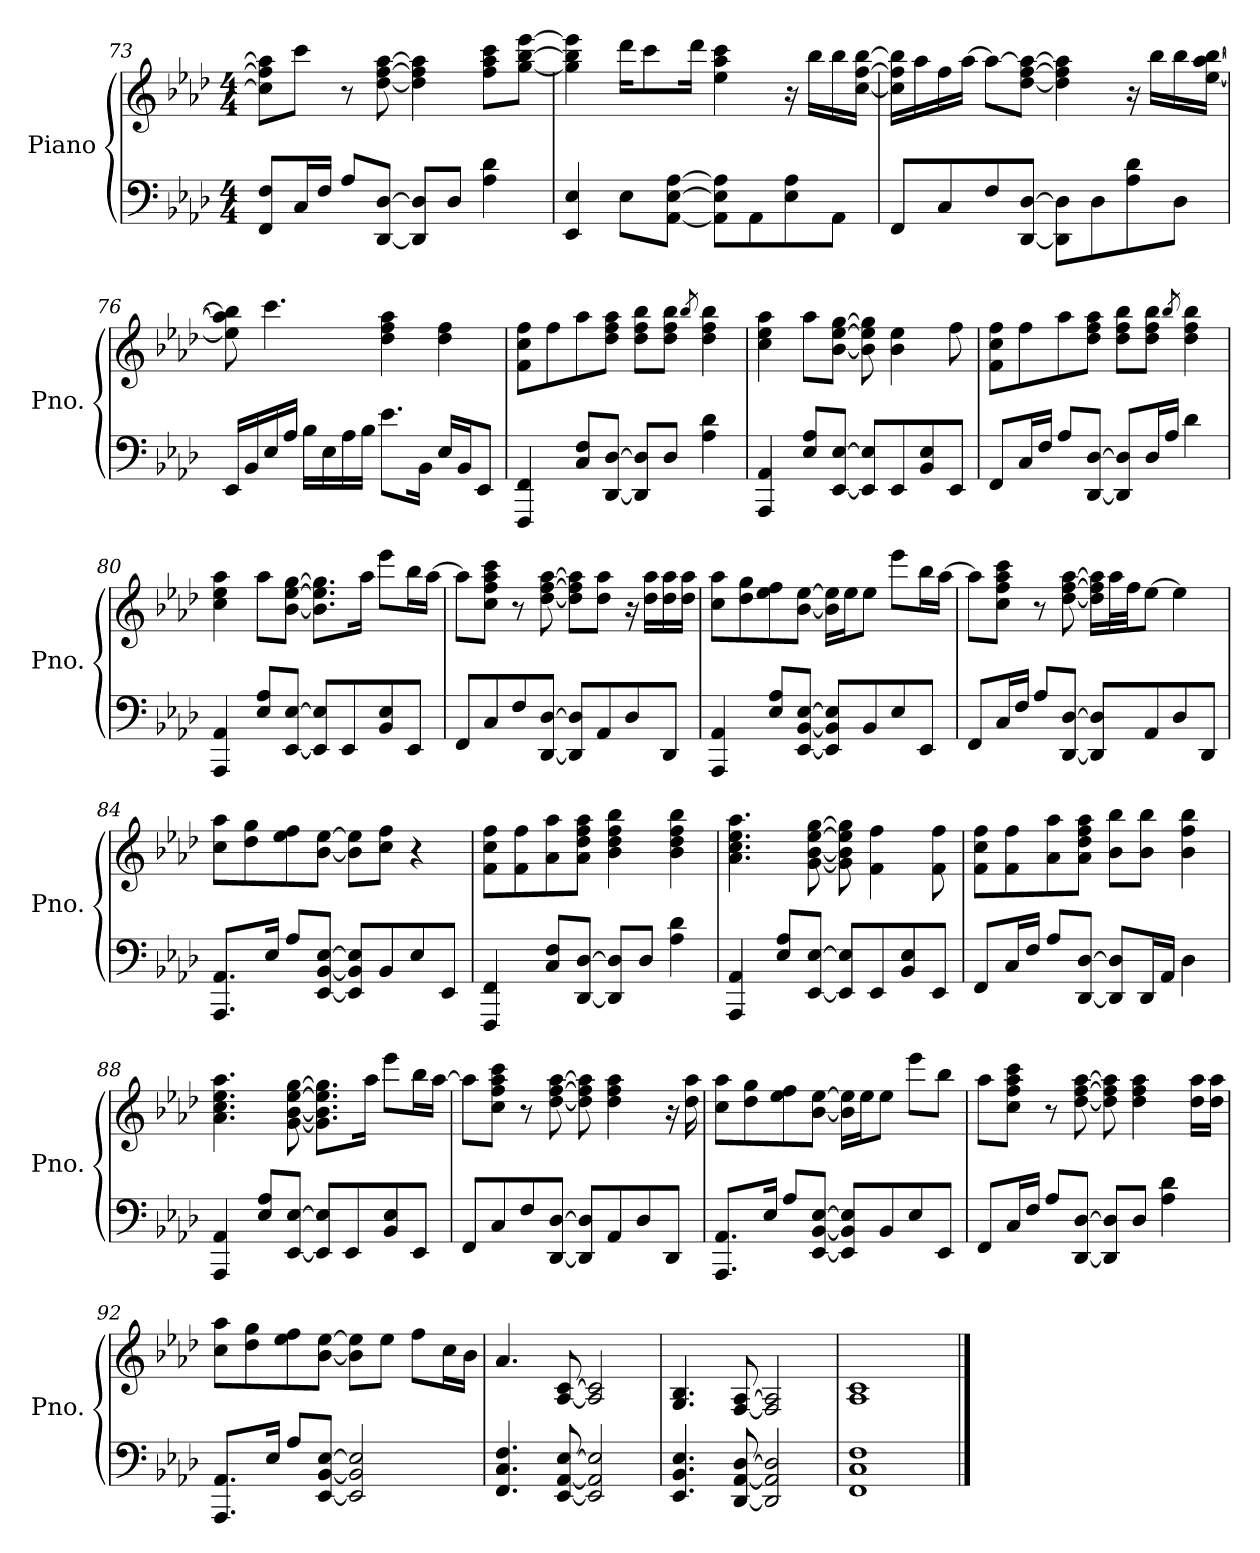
**kern	**kern
*part1	*part1
*staff2	*staff1
*I"Piano	*
*I'Pno.	*
!!LO:PB:g=z
*clefF4	*clefG2
*k[b-e-a-d-]	*k[b-e-a-d-]
*M4/4	*M4/4
=73	=73
8FF/ 8F/L	8cc\] 8ff\] 8aa-\]L
16C/L	8ccc\J
16F/JJ	.
8A-/L	8r
[8DD-/ [8D-/J	[8dd-\ [8ff\ [8aa-\
8DD-/] 8D-/]L	4dd-\] 4ff\] 4aa-\]
8D-/J	.
4A-\ 4d-\	8ff\ 8aa-\ 8ccc\L
.	[8gg\ [8bb-\ [8eee-\J
=74	=74
4EE-/ 4E-/	4gg\] 4bb-\] 4eee-\]
8E-\L	16ddd-\KL
.	8ccc\
[8AA-\ [8E-\ [8A-\J	.
.	16ddd-\Jk
8AA-\] 8E-\] 8A-\]L	4ee-\ 4aa-\ 4ccc\
8AA-\	.
8E-\ 8A-\	16r
.	16bb-\LL
8AA-\J	16bb-\
.	[16cc\ [16ff\ [16bb-\JJ
!!LO:LB:g=z
=75	=75
8FF/L	16cc\] 16ff\] 16bb-\]LL
.	16aa-\
8C/	16ff\
.	[16aa-\JJ
8F/	8aa-\L_
[8DD-/ [8D-/J	[8dd-\ [8ff\ 8aa-\_J
8DD-\] 8D-\]L	4dd-\] 4ff\] 4aa-\]
8D-\	.
8A-\ 8d-\	16r
.	16bb-\LL
8D-\J	16bb-\
.	[16ee-\ [16aa-\ [16bb-\JJ
=76	=76
16EE-/LL	8ee-\] 8aa-\] 8bb-\]
16BB-/	.
16E-/	4.ccc\
16A-/JJ	.
16B-\LL	.
16E-\	.
16A-\	.
16B-\JJ	.
8.e-\L	4dd-\ 4ff\ 4aa-\
16BB-\Jk	.
16E-/LL	4dd-\ 4ff\
16BB-/J	.
8EE-/J	.
!!LO:LB:g=z
=77	=77
4FFF/ 4FF/	8f\ 8cc\ 8ff\L
.	8ff\
8C/ 8F/L	8aa-\
[8DD-/ [8D-/J	8dd-\ 8ff\ 8aa-\J
8DD-/] 8D-/]L	8dd-\ 8ff\ 8bb-\L
8D-/J	8dd-\ 8ff\ 8bb-\J
.	8qbb-/
4A-\ 4d-\	4dd-\ 4ff\ 4bb-\
=78	=78
4AAA-/ 4AA-/	4cc\ 4ee-\ 4aa-\
8E-/ 8A-/L	8aa-\L
[8EE-/ [8E-/J	[8b-\ [8ee-\ [8gg\J
8EE-/] 8E-/]L	8b-\] 8ee-\] 8gg\]
8EE-/	4b-\ 4ee-\
8BB-/ 8E-/	.
8EE-/J	8ff\
!!LO:LB:g=z
=79	=79
8FF/L	8f\ 8cc\ 8ff\L
16C/L	8ff\
16F/JJ	.
8A-/L	8aa-\
[8DD-/ [8D-/J	8dd-\ 8ff\ 8aa-\J
8DD-/] 8D-/]L	8dd-\ 8ff\ 8bb-\L
16D-/L	8dd-\ 8ff\ 8bb-\J
16A-/JJ	.
.	8qbb-/
4d-\	4dd-\ 4ff\ 4bb-\
=80	=80
4AAA-/ 4AA-/	4cc\ 4ee-\ 4aa-\
8E-/ 8A-/L	8aa-\L
[8EE-/ [8E-/J	[8b-\ [8ee-\ [8gg\J
8EE-/] 8E-/]L	8.b-\] 8.ee-\] 8.gg\]L
8EE-/	.
.	16aa-\Jk
8BB-/ 8E-/	8eee-\L
8EE-/J	16bb-\L
.	[16aa-\JJ
!!LO:LB:g=z
=81	=81
8FF/L	8aa-\L]
8C/	8cc\ 8ff\ 8aa-\ 8ccc\J
8F/	8r
[8DD-/ [8D-/J	[8dd-\ [8ff\ [8aa-\
8DD-/] 8D-/]L	8dd-\] 8ff\] 8aa-\]L
8AA-/	8dd-\ 8aa-\J
8D-/	16r
.	16dd-\ 16aa-\LL
8DD-/J	16dd-\ 16aa-\
.	16dd-\ 16aa-\JJ
=82	=82
4AAA-/ 4AA-/	8cc\ 8aa-\L
.	8dd-\ 8gg\
8E-/ 8A-/L	8ee-\ 8ff\
[8EE-/ [8BB-/ [8E-/J	[8b-\ [8ee-\J
8EE-/] 8BB-/] 8E-/]L	16b-\] 16ee-\]LL
.	16ee-\J
8BB-/	8ee-\J
8E-/	8eee-\L
8EE-/J	16bb-\L
.	[16aa-\JJ
!!LO:LB:g=z
=83	=83
8FF/L	8aa-\L]
16C/L	8cc\ 8ff\ 8aa-\ 8ccc\J
16F/JJ	.
8A-/L	8r
[8DD-/ [8D-/J	[8dd-\ [8ff\ [8aa-\
8DD-/] 8D-/]L	16dd-\] 16ff\] 16aa-\]LL
.	32aa-\L
.	32ff\JJ
8AA-/	[8ee-\J
8D-/	4ee-\]
8DD-/J	.
=84	=84
8.AAA-/ 8.AA-/L	8cc\ 8aa-\L
.	8dd-\ 8gg\
16E-/Jk	.
8A-/L	8ee-\ 8ff\
[8EE-/ [8BB-/ [8E-/J	[8b-\ [8ee-\J
8EE-/] 8BB-/] 8E-/]L	8b-\] 8ee-\]L
8BB-/	8cc\ 8ff\J
8E-/	4r
8EE-/J	.
=85	=85
4FFF/ 4FF/	8f\ 8cc\ 8ff\L
.	8f\ 8ff\
8C/ 8F/L	8a-\ 8aa-\
[8DD-/ [8D-/J	8a-\ 8dd-\ 8ff\ 8aa-\J
8DD-/] 8D-/]L	4b-\ 4dd-\ 4ff\ 4bb-\
8D-/J	.
4A-\ 4d-\	4b-\ 4dd-\ 4ff\ 4bb-\
!!LO:PB:g=z
=86	=86
4AAA-/ 4AA-/	4.a-\ 4.cc\ 4.ee-\ 4.aa-\
8E-/ 8A-/L	.
[8EE-/ [8E-/J	[8g\ [8b-\ [8ee-\ [8gg\
8EE-/] 8E-/]L	8g\] 8b-\] 8ee-\] 8gg\]
8EE-/	4f\ 4ff\
8BB-/ 8E-/	.
8EE-/J	8f\ 8ff\
=87	=87
8FF/L	8f\ 8cc\ 8ff\L
16C/L	8f\ 8ff\
16F/JJ	.
8A-/L	8a-\ 8aa-\
[8DD-/ [8D-/J	8a-\ 8dd-\ 8ff\ 8aa-\J
8DD-/] 8D-/]L	8b-\ 8bb-\L
16DD-/L	8b-\ 8bb-\J
16AA-/JJ	.
4D-\	4b-\ 4ff\ 4bb-\
!!LO:LB:g=z
=88	=88
4AAA-/ 4AA-/	4.a-\ 4.cc\ 4.ee-\ 4.aa-\
8E-/ 8A-/L	.
[8EE-/ [8E-/J	[8g\ [8b-\ [8ee-\ [8gg\
8EE-/] 8E-/]L	8.g\] 8.b-\] 8.ee-\] 8.gg\]L
8EE-/	.
.	16aa-\Jk
8BB-/ 8E-/	8eee-\L
8EE-/J	16bb-\L
.	[16aa-\JJ
=89	=89
8FF/L	8aa-\L]
8C/	8cc\ 8ff\ 8aa-\ 8ccc\J
8F/	8r
[8DD-/ [8D-/J	[8dd-\ [8ff\ [8aa-\
8DD-/] 8D-/]L	8dd-\] 8ff\] 8aa-\]
8AA-/	4dd-\ 4ff\ 4aa-\
8D-/	.
8DD-/J	16r
.	16dd-\ 16aa-\
!!LO:LB:g=z
=90	=90
8.AAA-/ 8.AA-/L	8cc\ 8aa-\L
.	8dd-\ 8gg\
16E-/Jk	.
8A-/L	8ee-\ 8ff\
[8EE-/ [8BB-/ [8E-/J	[8b-\ [8ee-\J
8EE-/] 8BB-/] 8E-/]L	16b-\] 16ee-\]LL
.	16ee-\J
8BB-/	8ee-\J
8E-/	8eee-\L
8EE-/J	8bb-\J
=91	=91
8FF/L	8aa-\L
16C/L	8cc\ 8ff\ 8aa-\ 8ccc\J
16F/JJ	.
8A-/L	8r
[8DD-/ [8D-/J	[8dd-\ [8ff\ [8aa-\
8DD-/] 8D-/]L	8dd-\] 8ff\] 8aa-\]
8D-/J	4dd-\ 4ff\ 4aa-\
4A-\ 4d-\	.
.	16dd-\ 16aa-\LL
.	16dd-\ 16aa-\JJ
!!LO:LB:g=z
=92	=92
8.AAA-/ 8.AA-/L	8cc\ 8aa-\L
.	8dd-\ 8gg\
16E-/Jk	.
8A-/L	8ee-\ 8ff\
[8EE-/ [8BB-/ [8E-/J	[8b-\ [8ee-\J
2EE-/] 2BB-/] 2E-/]	8b-\] 8ee-\]L
.	8ee-\J
.	8ff\L
.	16cc\L
.	16b-\JJ
=93	=93
4.FF/ 4.C/ 4.F/	4.a-/
[8EE-/ [8AA-/ [8E-/	[8A-/ [8c/
2EE-/] 2AA-/] 2E-/]	2A-/] 2c/]
=94	=94
4.EE-/ 4.BB-/ 4.E-/	4.G/ 4.B-/
[8DD-/ [8AA-/ [8D-/	[8F/ [8A-/
2DD-/] 2AA-/] 2D-/]	2F/] 2A-/]
=95	=95
1FF 1C 1F	1A- 1c
==	==
*-	*-
